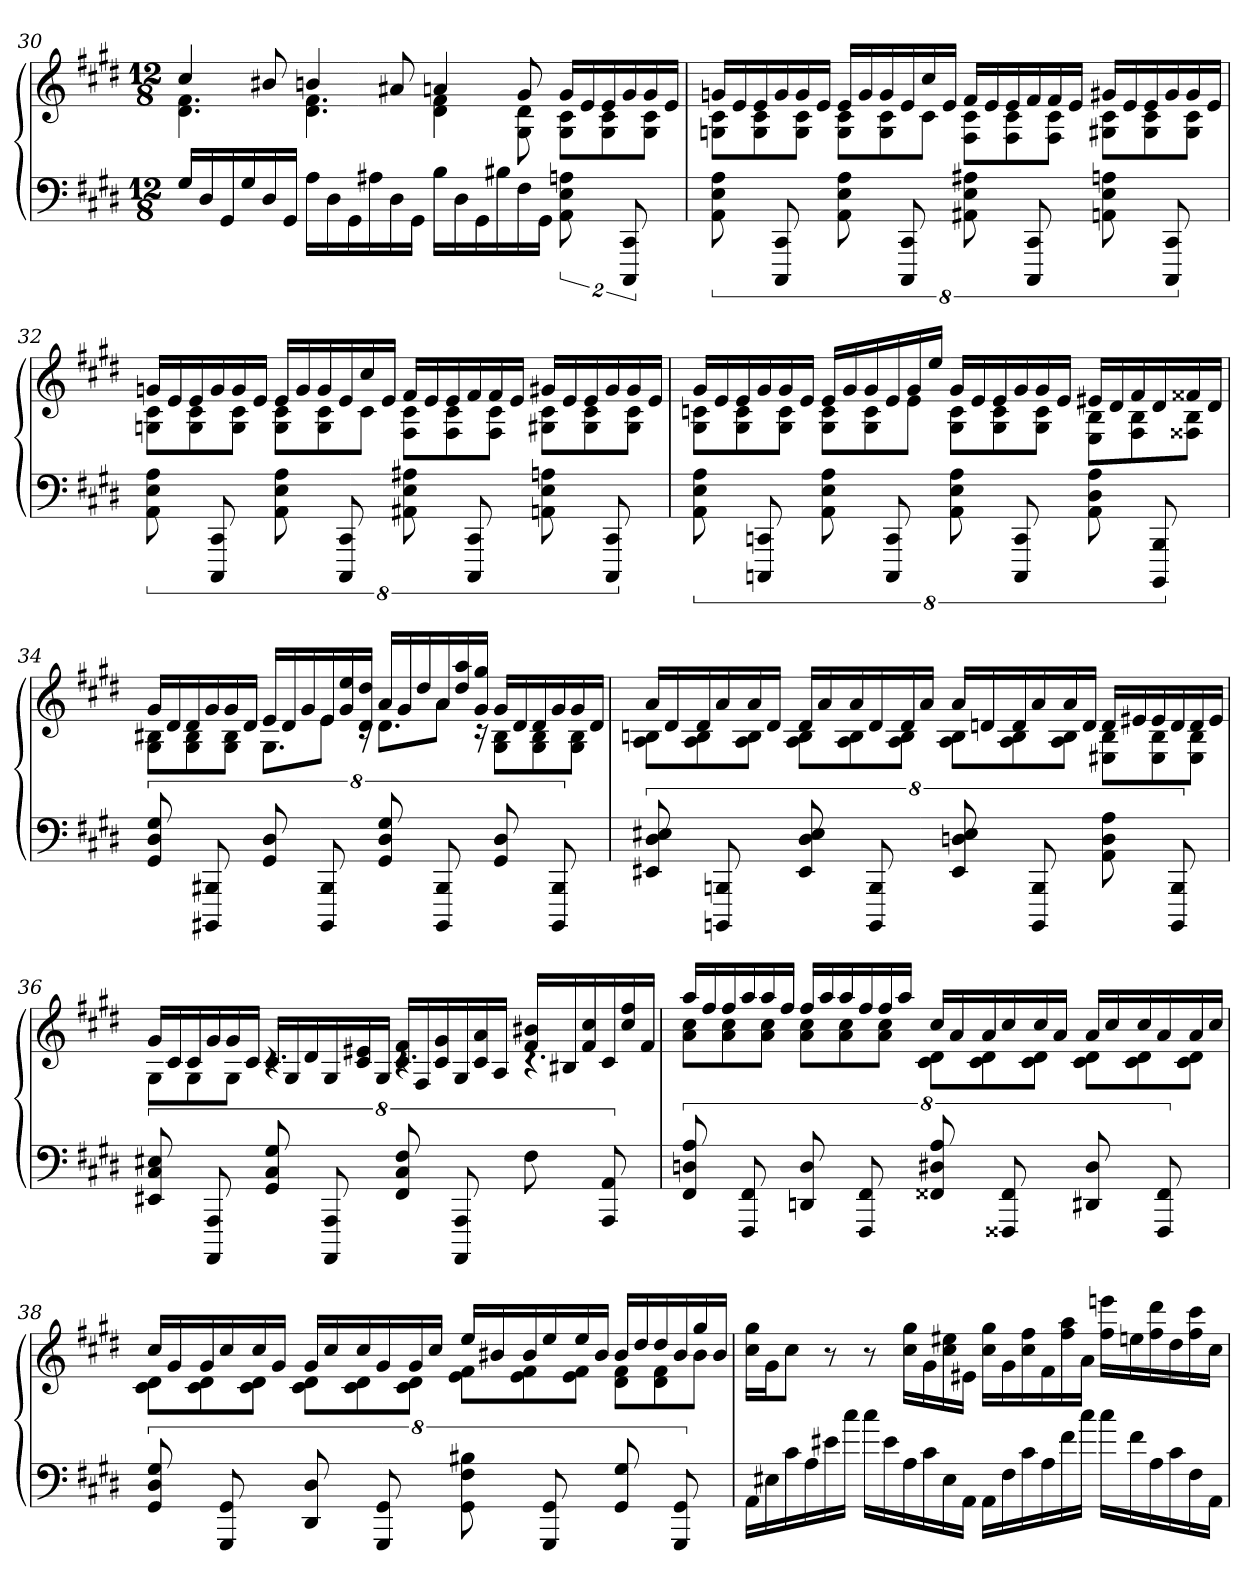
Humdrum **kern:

**kern	**kern
*part1	*part1
*staff2	*staff1
*clefF4	*clefG2
*k[f#c#g#d#]	*k[f#c#g#d#]
*c#:	*c#:
*M12/8	*M12/8
=30	=30
*	*^
16G#LL	4cc#	4.d# 4.f#
16D#	.	.
16GG#	.	.
16G#	.	.
16D#	8b#X	.
16GG#JJ	.	.
16ALL	4bn	4.d# 4.f#
16D#	.	.
16GG#	.	.
16A#X	.	.
16D#	8a#X	.
16GG#JJ	.	.
16BLL	4an	4d# 4f#
16D#	.	.
16GG#	.	.
16B#X	.	.
16F#	8g#	8G# 8d#
16GG#JJ	.	.
16%3AA 16%3E 16%3An	16g#LL	8G# 8c#L
.	16e	.
.	16e	8G# 8c#
16%3CCC# 16%3CC#	16g#	.
.	16g#	8G# 8c#J
.	16eJJ	.
=31	=31	=31
16%3AA 16%3E 16%3A	16gnLL	8Gn 8c#L
.	16e	.
.	16e	8G 8c#
16%3CCC# 16%3CC#	16g	.
.	16g	8G 8c#J
.	16eJJ	.
16%3AA 16%3E 16%3A	16eLL	8G 8c#L
.	16g	.
.	16g	8G 8c#
16%3CCC# 16%3CC#	16e	.
.	16cc#	8c#J
.	16eJJ	.
16%3AA#X 16%3E 16%3A#X	16f#LL	8F# 8c#L
.	16e	.
.	16e	8F# 8c#
16%3CCC# 16%3CC#	16f#	.
.	16f#	8F# 8c#J
.	16eJJ	.
16%3AAn 16%3E 16%3An	16g#XLL	8G#X 8c#L
.	16e	.
.	16e	8G# 8c#
16%3CCC# 16%3CC#	16g#	.
.	16g#	8G# 8c#J
.	16eJJ	.
=32	=32	=32
16%3AA 16%3E 16%3A	16gnLL	8Gn 8c#L
.	16e	.
.	16e	8G 8c#
16%3CCC# 16%3CC#	16g	.
.	16g	8G 8c#J
.	16eJJ	.
16%3AA 16%3E 16%3A	16eLL	8G 8c#L
.	16g	.
.	16g	8G 8c#
16%3CCC# 16%3CC#	16e	.
.	16cc#	8c#J
.	16eJJ	.
16%3AA#X 16%3E 16%3A#X	16f#LL	8F# 8c#L
.	16e	.
.	16e	8F# 8c#
16%3CCC# 16%3CC#	16f#	.
.	16f#	8F# 8c#J
.	16eJJ	.
16%3AAn 16%3E 16%3An	16g#XLL	8G#X 8c#L
.	16e	.
.	16e	8G# 8c#
16%3CCC# 16%3CC#	16g#	.
.	16g#	8G# 8c#J
.	16eJJ	.
=33	=33	=33
16%3AA 16%3E 16%3A	16g#LL	8G# 8cnL
.	16e	.
.	16e	8G# 8c
16%3CCCn 16%3CCn	16g#	.
.	16g#	8G# 8cJ
.	16eJJ	.
16%3AA 16%3E 16%3A	16eLL	8G# 8cL
.	16g#	.
.	16g#	8G# 8c
16%3CCC 16%3CC	16e	.
.	16g#	8eJ
.	16eeJJ	.
16%3AA 16%3E 16%3A	16g#LL	8G# 8cL
.	16e	.
.	16e	8G# 8c
16%3CCC 16%3CC	16g#	.
.	16g#	8G# 8cJ
.	16eJJ	.
16%3AA 16%3D# 16%3A	16e#XLL	8E 8BL
.	16d#	.
.	16f#	8F# 8B
16%3BBBB 16%3BBB	16d#	.
.	16f##X	8F##X 8BJ
.	16d#JJ	.
=34	=34	=34
16%3GG# 16%3D# 16%3G#	16g#LL	8G# 8B#XL
.	16d#	.
.	16d#	8G# 8B#
16%3BBBB#X 16%3BBB#X	16g#	.
.	16g#	8G# 8B#J
.	16d#JJ	.
16%3GG# 16%3D#	16eLL	8.G#L
.	16d#	.
.	16g#	.
16%3BBBB# 16%3BBB#	16e	8eJ
.	16g# 16ee	.
.	16d# 16dd#JJ	16rc
16%3GG# 16%3D# 16%3G#	16aLL	8.d#L
.	16g#	.
.	16dd#	.
16%3BBBB# 16%3BBB#	16a	8aJ
.	16dd# 16aa	.
.	16g# 16gg#JJ	16rc
16%3GG# 16%3D#	16g#LL	8G# 8B#L
.	16d#	.
.	16d#	8G# 8B#
16%3BBBB# 16%3BBB#	16g#	.
.	16g#	8G# 8B#J
.	16d#JJ	.
=35	=35	=35
16%3EE#X 16%3D# 16%3E#X	16aLL	8A 8BnL
.	16d#	.
.	16d#	8A 8B
16%3BBBBn 16%3BBBn	16a	.
.	16a	8A 8BJ
.	16d#JJ	.
16%3EE# 16%3D# 16%3E#	16d#LL	8A 8BL
.	16a	.
.	16a	8A 8B
16%3BBBB 16%3BBB	16d#	.
.	16d#	8A 8BJ
.	16aJJ	.
16%3EE# 16%3Dn 16%3E#	16aLL	8A 8BL
.	16dn	.
.	16d	8A 8B
16%3BBBB 16%3BBB	16a	.
.	16a	8A 8BJ
.	16dJJ	.
16%3AA 16%3D 16%3A	16dLL	8E#X 8BL
.	16e#X	.
.	16e#	8E# 8B
16%3BBBB 16%3BBB	16d	.
.	16d	8E# 8BJ
.	16e#JJ	.
=36	=36	=36
16%3EE#X 16%3C# 16%3E#X	16g#LL	8G#L
.	16c#	.
.	16c#	8G#
16%3AAAA 16%3AAA	16g#	.
.	16g#	8G#J
.	16c#JJ	.
16%3GG# 16%3C# 16%3G#	16c#LL	4.rc
.	16G#	.
.	16d#	.
16%3AAAA 16%3AAA	16G#	.
.	16c# 16e#X	.
.	16G#JJ	.
16%3FF# 16%3C# 16%3F#	16c# 16f#LL	4.rc
.	16F#	.
.	16c# 16g#	.
16%3AAAA 16%3AAA	16G#	.
.	16c# 16a	.
.	16AJJ	.
16%3F#	16f# 16b#XLL	4.rc
.	16B#X	.
.	16f# 16cc#	.
16%3AAA 16%3AA	16c#	.
.	16cc# 16ff#	.
.	16f#JJ	.
=37	=37	=37
16%3FF# 16%3Dn 16%3A	16aaLL	8a 8cc#L
.	16ff#	.
.	16ff#	8a 8cc#
16%3FFF# 16%3FF#	16aa	.
.	16aa	8a 8cc#J
.	16ff#JJ	.
16%3DDn 16%3D	16ff#LL	8a 8cc#L
.	16aa	.
.	16aa	8a 8cc#
16%3FFF# 16%3FF#	16ff#	.
.	16ff#	8a 8cc#J
.	16aaJJ	.
16%3FF##X 16%3D#X 16%3A	16cc#LL	8c# 8d#L
.	16a	.
.	16a	8c# 8d#
16%3FFF##X 16%3FF##	16cc#	.
.	16cc#	8c# 8d#J
.	16aJJ	.
16%3DD#X 16%3D#	16aLL	8c# 8d#L
.	16cc#	.
.	16cc#	8c# 8d#
16%3FFF## 16%3FF##	16a	.
.	16a	8c# 8d#J
.	16cc#JJ	.
=38	=38	=38
16%3GG# 16%3D# 16%3G#	16cc#LL	8c# 8d#L
.	16g#	.
.	16g#	8c# 8d#
16%3GGG# 16%3GG#	16cc#	.
.	16cc#	8c# 8d#J
.	16g#JJ	.
16%3DD# 16%3D#	16g#LL	8c# 8d#L
.	16cc#	.
.	16cc#	8c# 8d#
16%3GGG# 16%3GG#	16g#	.
.	16g#	8c# 8d#J
.	16cc#JJ	.
16%3GG# 16%3F# 16%3B#X	16eeLL	8e 8f#L
.	16b#X	.
.	16b#	8e 8f#
16%3GGG# 16%3GG#	16ee	.
.	16ee	8e 8f#J
.	16b#JJ	.
16%3GG# 16%3G#	16b#LL	8d# 8f#L
.	16dd#	.
.	16dd#	8d# 8f#
16%3GGG# 16%3GG#	16b#	.
.	16gg#	8b#J
.	16b#JJ	.
*	*v	*v
=39	=39
16AALL	16cc# 16gg#LL
16E#X	16g#J
16c#	8cc#J
16A	.
16e#X	8r
16cc#JJ	.
16cc#LL	8r
16e#	.
16A	16cc# 16gg#LL
16c#	16g#
16E#	16cc# 16ee#X
16AAJJ	16e#XJJ
16AALL	16cc# 16gg#LL
16F#	16g#
16c#	16cc# 16ff#
16A	16f#
16f#	16ff# 16aa
16cc#JJ	16aJJ
16cc#LL	16ff# 16eeenLL
16f#	16een
16A	16ff# 16ddd#
16c#	16dd#
16F#	16ff# 16ccc#
16AAJJ	16cc#JJ
=	=
*-	*-
